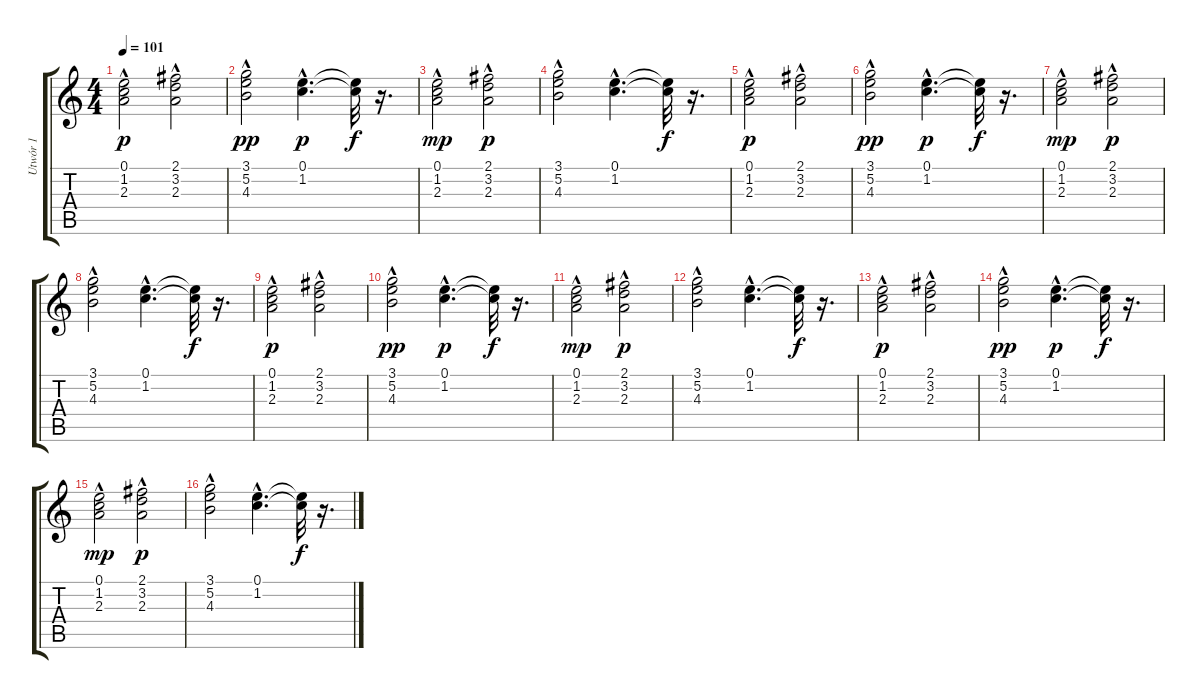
\track ("Utwór 1" "Utwór 1") {instrument electricguitarclean}
\staff {score tabs}
\tuning (E4 B3 G3 D3 A2 E2) {hide}
\ts (4 4)
\tempo 101
\clef g2
\ks c
(0.1{hac} 1.2 2.3{hac}).2{dy p} (2.1 3.2{hac} 2.3{hac}).2 |
(3.1 5.2{hac} 4.3{hac}).2{dy pp} (0.1{hac} 1.2{hac}).4{d dy p} (0.1{t} 1.2{t}).32{dy f} r.16{d} |
(0.1{hac} 1.2 2.3{hac}).2{dy mp} (2.1{hac} 3.2 2.3).2{dy p} |
(3.1 5.2{hac} 4.3{hac}).2 (0.1{hac} 1.2{hac}).4{d} (0.1{t} 1.2{t}).32{dy f} r.16{d} |
(0.1{hac} 1.2 2.3{hac}).2{dy p} (2.1 3.2{hac} 2.3{hac}).2 |
(3.1 5.2{hac} 4.3{hac}).2{dy pp} (0.1{hac} 1.2{hac}).4{d dy p} (0.1{t} 1.2{t}).32{dy f} r.16{d} |
(0.1{hac} 1.2 2.3{hac}).2{dy mp} (2.1{hac} 3.2 2.3).2{dy p} |
(3.1 5.2{hac} 4.3{hac}).2 (0.1{hac} 1.2{hac}).4{d} (0.1{t} 1.2{t}).32{dy f} r.16{d} |
(0.1{hac} 1.2 2.3{hac}).2{dy p} (2.1 3.2{hac} 2.3{hac}).2 |
(3.1 5.2{hac} 4.3{hac}).2{dy pp} (0.1{hac} 1.2{hac}).4{d dy p} (0.1{t} 1.2{t}).32{dy f} r.16{d} |
(0.1{hac} 1.2 2.3{hac}).2{dy mp} (2.1{hac} 3.2 2.3).2{dy p} |
(3.1 5.2{hac} 4.3{hac}).2 (0.1{hac} 1.2{hac}).4{d} (0.1{t} 1.2{t}).32{dy f} r.16{d} |
(0.1{hac} 1.2 2.3{hac}).2{dy p} (2.1 3.2{hac} 2.3{hac}).2 |
(3.1 5.2{hac} 4.3{hac}).2{dy pp} (0.1{hac} 1.2{hac}).4{d dy p} (0.1{t} 1.2{t}).32{dy f} r.16{d} |
(0.1{hac} 1.2 2.3{hac}).2{dy mp} (2.1{hac} 3.2 2.3).2{dy p} |
(3.1 5.2{hac} 4.3{hac}).2 (0.1{hac} 1.2{hac}).4{d} (0.1{t} 1.2{t}).32{dy f} r.16{d}
